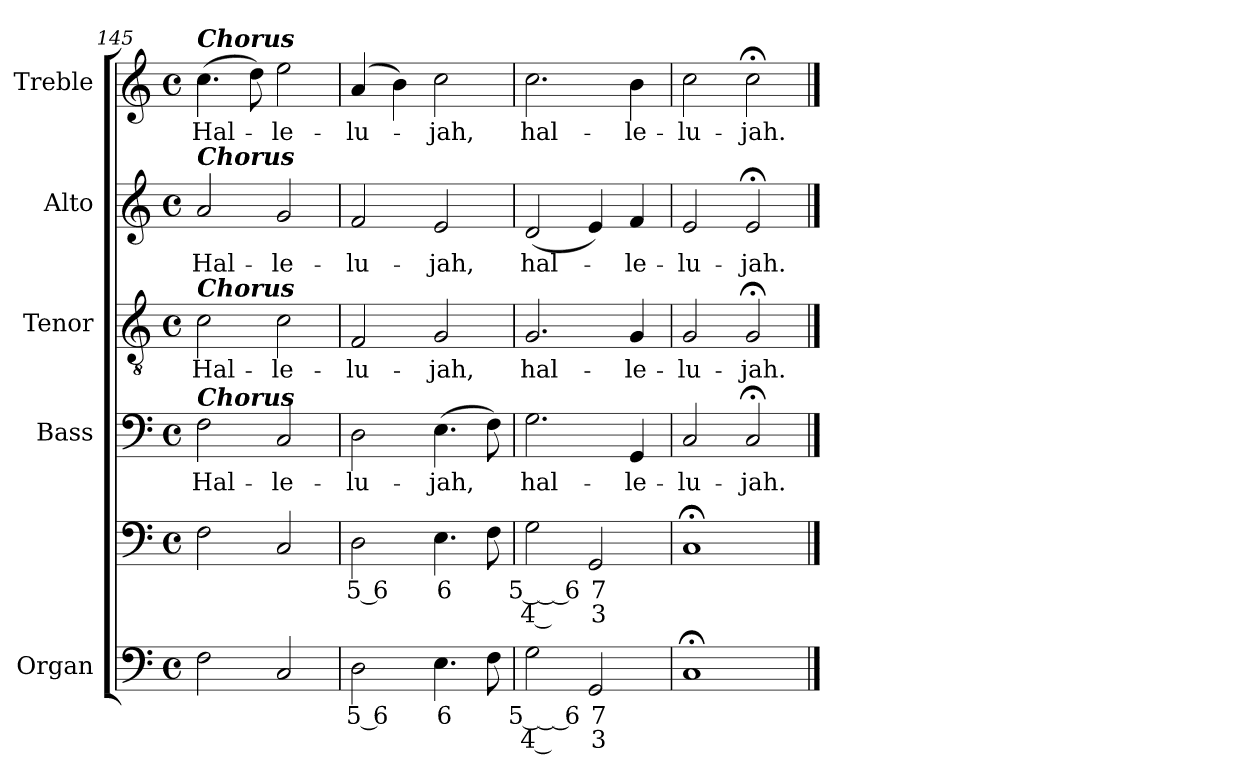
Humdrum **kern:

**kern	**text	**text	**kern	**text	**text	**kern	**text	**kern	**text	**kern	**text	**kern	**text
*part5	*part5	*part5	*part5	*part5	*part5	*part4	*part4	*part3	*part3	*part2	*part2	*part1	*part1
*staff6	*staff6	*staff6	*staff5	*staff5	*staff5	*staff4	*staff4	*staff3	*staff3	*staff2	*staff2	*staff1	*staff1
*I"Organ	*	*	*	*	*	*I"Bass	*	*I"Tenor	*	*I"Alto	*	*I"Treble	*
*	*	*	*	*	*	*I'B	*	*I'T	*	*I'A	*	*	*
*clefF4	*	*	*clefF4	*	*	*clefF4	*	*clefGv2	*	*clefG2	*	*clefG2	*
*k[]	*	*	*k[]	*	*	*k[]	*	*k[]	*	*k[]	*	*k[]	*
*C:	*	*	*C:	*	*	*C:	*	*C:	*	*C:	*	*C:	*
*M4/4	*	*	*M4/4	*	*	*M4/4	*	*M4/4	*	*M4/4	*	*M4/4	*
*met(c)	*	*	*met(c)	*	*	*met(c)	*	*met(c)	*	*met(c)	*	*met(c)	*
=145	=145	=145	=145	=145	=145	=145	=145	=145	=145	=145	=145	=145	=145
!	!	!	!	!	!	!	!	!	!	!	!	!LO:TX:a:Bi:t=Chorus	!
!	!	!	!	!	!	!	!	!	!	!LO:TX:a:Bi:t=Chorus	!	!	!
!	!	!	!	!	!	!	!	!LO:TX:a:Bi:t=Chorus	!	!	!	!	!
!	!	!	!	!	!	!LO:TX:a:Bi:t=Chorus	!	!	!	!	!	!	!
!	!	!	!	!	!	!	!LO:LY:b	!	!LO:LY:b	!	!LO:LY:b	!	!LO:LY:b
2F	.	.	2F	.	.	2F	Hal-	2c	Hal-	2a	Hal-	(>4.cc	Hal-
.	.	.	.	.	.	.	.	.	.	.	.	8dd)	.
!	!	!	!	!	!	!	!LO:LY:b	!	!LO:LY:b	!	!LO:LY:b	!	!LO:LY:b
2C	.	.	2C	.	.	2C	-le-	2c	-le-	2g	-le-	2ee	le-
=146	=146	=146	=146	=146	=146	=146	=146	=146	=146	=146	=146	=146	=146
!	!LO:LY:b	!	!	!LO:LY:b	!	!	!LO:LY:b	!	!LO:LY:b	!	!LO:LY:b	!	!LO:LY:b
2D	5 6	.	2D	5 6	.	2D	-lu-	2F	-lu-	2f	-lu-	(<4a	-lu-
.	.	.	.	.	.	.	.	.	.	.	.	4b)	.
!	!LO:LY:b	!	!	!LO:LY:b	!	!	!LO:LY:b	!	!LO:LY:b	!	!LO:LY:b	!	!LO:LY:b
4.E	6	.	4.E	6	.	(>4.E	-jah,	2G	-jah,	2e	-jah,	2cc	jah,
8F	.	.	8F	.	.	8F)	.	.	.	.	.	.	.
=147	=147	=147	=147	=147	=147	=147	=147	=147	=147	=147	=147	=147	=147
!	!LO:LY:b	!LO:LY:b	!	!LO:LY:b	!LO:LY:b	!	!LO:LY:b	!	!LO:LY:b	!	!LO:LY:b	!	!LO:LY:b
2G	5__ 6	4__	2G	5__ 6	4__	2.G	hal-	2.G	hal-	(<2d	hal-	2.cc	hal-
!	!LO:LY:b	!LO:LY:b	!	!LO:LY:b	!LO:LY:b	!	!	!	!	!	!	!	!
2GG	7	3	2GG	7	3	.	.	.	.	4e)	.	.	.
!	!	!	!	!	!	!	!LO:LY:b	!	!LO:LY:b	!	!LO:LY:b	!	!LO:LY:b
.	.	.	.	.	.	4GG	-le-	4G	-le-	4f	le-	4b	-le-
=148	=148	=148	=148	=148	=148	=148	=148	=148	=148	=148	=148	=148	=148
!	!	!	!	!	!	!	!LO:LY:b	!	!LO:LY:b	!	!LO:LY:b	!	!LO:LY:b
1C;	.	.	1C;	.	.	2C	-lu-	2G	-lu-	2e	-lu-	2cc	-lu-
!	!	!	!	!	!	!	!LO:LY:b	!	!LO:LY:b	!	!LO:LY:b	!	!LO:LY:b
.	.	.	.	.	.	2C;<	-jah.	2G;<	-jah.	2e;<	-jah.	2cc;<	-jah.
==	==	==	==	==	==	==	==	==	==	==	==	==	==
*-	*-	*-	*-	*-	*-	*-	*-	*-	*-	*-	*-	*-	*-
